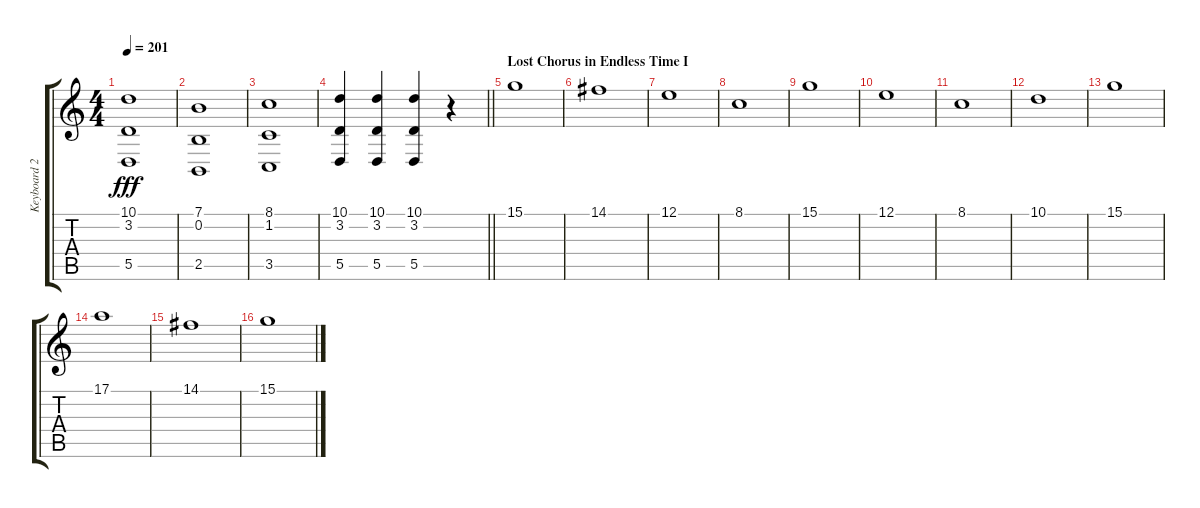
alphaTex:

\track ("Keyboard 2" "Keyboard 2") {instrument stringensemble1}
\staff {score tabs}
\tuning (E4 B3 G3 D3 A2 E2) {hide}
\ts (4 4)
\tempo 201
\clef g2
\ks c
(10.1 3.2 5.5).1{dy fff} |
(7.1 0.2 2.5).1 |
(8.1 1.2 3.5).1 |
\barLineRight lightlight
(10.1 3.2 5.5).4 (10.1 3.2 5.5).4 (10.1 3.2 5.5).4 r.4 |
\section ("" "Lost Chorus in Endless Time I")
15.1.1 |
14.1.1 |
12.1.1 |
8.1.1 |
15.1.1 |
12.1.1 |
8.1.1 |
10.1.1 |
15.1.1 |
17.1.1 |
14.1.1 |
15.1.1
